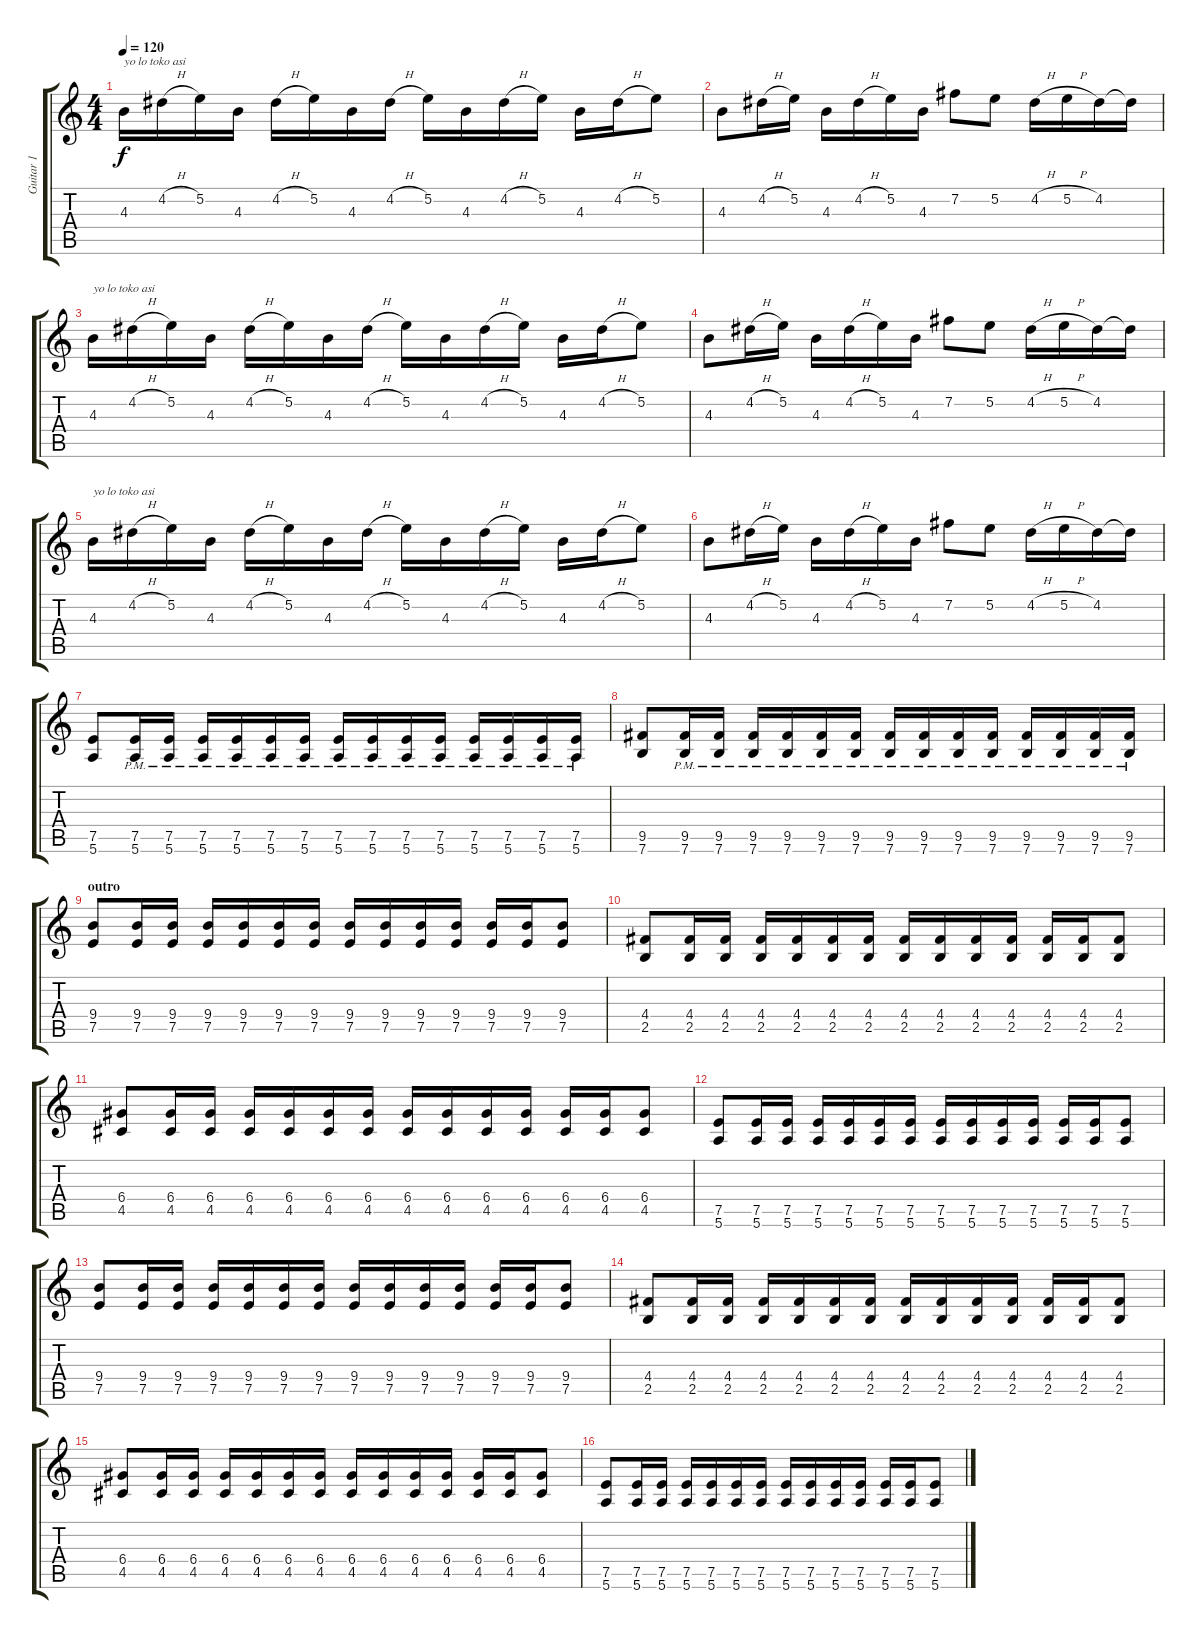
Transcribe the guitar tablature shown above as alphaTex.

\track ("Guitar 1" "Guitar 1") {instrument distortionguitar}
\staff {score tabs}
\tuning (E4 B3 G3 D3 A2 E2) {hide}
\ts (4 4)
\tempo 120
\clef g2
\ks c
4.3.16{txt "yo lo toko asi" dy f} 4.2{h}.16 5.2.16 4.3.16 4.2{h}.16 5.2.16 4.3.16 4.2{h}.16 5.2.16 4.3.16 4.2{h}.16 5.2.16 4.3.16 4.2{h}.16 5.2.8 |
4.3.8 4.2{h}.16 5.2.16 4.3.16 4.2{h}.16 5.2.16 4.3.16 7.2.8 5.2.8 4.2{h}.16 5.2{h}.16 4.2.16 4.2{t}.16 |
4.3.16{txt "yo lo toko asi"} 4.2{h}.16 5.2.16 4.3.16 4.2{h}.16 5.2.16 4.3.16 4.2{h}.16 5.2.16 4.3.16 4.2{h}.16 5.2.16 4.3.16 4.2{h}.16 5.2.8 |
4.3.8 4.2{h}.16 5.2.16 4.3.16 4.2{h}.16 5.2.16 4.3.16 7.2.8 5.2.8 4.2{h}.16 5.2{h}.16 4.2.16 4.2{t}.16 |
4.3.16{txt "yo lo toko asi"} 4.2{h}.16 5.2.16 4.3.16 4.2{h}.16 5.2.16 4.3.16 4.2{h}.16 5.2.16 4.3.16 4.2{h}.16 5.2.16 4.3.16 4.2{h}.16 5.2.8 |
4.3.8 4.2{h}.16 5.2.16 4.3.16 4.2{h}.16 5.2.16 4.3.16 7.2.8 5.2.8 4.2{h}.16 5.2{h}.16 4.2.16 4.2{t}.16 |
(7.5 5.6).8{volume 13} (7.5{pm} 5.6{pm}).16 (7.5{pm} 5.6{pm}).16 (7.5{pm} 5.6{pm}).16 (7.5{pm} 5.6{pm}).16 (7.5{pm} 5.6{pm}).16 (7.5{pm} 5.6{pm}).16 (7.5{pm} 5.6{pm}).16 (7.5{pm} 5.6{pm}).16 (7.5{pm} 5.6{pm}).16 (7.5{pm} 5.6{pm}).16 (7.5{pm} 5.6{pm}).16 (7.5{pm} 5.6{pm}).16 (7.5{pm} 5.6{pm}).16 (7.5{pm} 5.6{pm}).16 |
(9.5 7.6).8 (9.5{pm} 7.6{pm}).16 (9.5{pm} 7.6{pm}).16 (9.5{pm} 7.6{pm}).16 (9.5{pm} 7.6{pm}).16 (9.5{pm} 7.6{pm}).16 (9.5{pm} 7.6{pm}).16 (9.5{pm} 7.6{pm}).16 (9.5{pm} 7.6{pm}).16 (9.5{pm} 7.6{pm}).16 (9.5{pm} 7.6{pm}).16 (9.5{pm} 7.6{pm}).16 (9.5{pm} 7.6{pm}).16 (9.5{pm} 7.6{pm}).16 (9.5{pm} 7.6{pm}).16 |
\section ("" "outro")
(9.4 7.5).8 (9.4 7.5).16 (9.4 7.5).16 (9.4 7.5).16 (9.4 7.5).16 (9.4 7.5).16 (9.4 7.5).16 (9.4 7.5).16 (9.4 7.5).16 (9.4 7.5).16 (9.4 7.5).16 (9.4 7.5).16 (9.4 7.5).16 (9.4 7.5).8 |
(4.4 2.5).8 (4.4 2.5).16 (4.4 2.5).16 (4.4 2.5).16 (4.4 2.5).16 (4.4 2.5).16 (4.4 2.5).16 (4.4 2.5).16 (4.4 2.5).16 (4.4 2.5).16 (4.4 2.5).16 (4.4 2.5).16 (4.4 2.5).16 (4.4 2.5).8 |
(6.4 4.5).8 (6.4 4.5).16 (6.4 4.5).16 (6.4 4.5).16 (6.4 4.5).16 (6.4 4.5).16 (6.4 4.5).16 (6.4 4.5).16 (6.4 4.5).16 (6.4 4.5).16 (6.4 4.5).16 (6.4 4.5).16 (6.4 4.5).16 (6.4 4.5).8 |
(7.5 5.6).8 (7.5 5.6).16 (7.5 5.6).16 (7.5 5.6).16 (7.5 5.6).16 (7.5 5.6).16 (7.5 5.6).16 (7.5 5.6).16 (7.5 5.6).16 (7.5 5.6).16 (7.5 5.6).16 (7.5 5.6).16 (7.5 5.6).16 (7.5 5.6).8 |
(9.4 7.5).8 (9.4 7.5).16 (9.4 7.5).16 (9.4 7.5).16 (9.4 7.5).16 (9.4 7.5).16 (9.4 7.5).16 (9.4 7.5).16 (9.4 7.5).16 (9.4 7.5).16 (9.4 7.5).16 (9.4 7.5).16 (9.4 7.5).16 (9.4 7.5).8 |
(4.4 2.5).8 (4.4 2.5).16 (4.4 2.5).16 (4.4 2.5).16 (4.4 2.5).16 (4.4 2.5).16 (4.4 2.5).16 (4.4 2.5).16 (4.4 2.5).16 (4.4 2.5).16 (4.4 2.5).16 (4.4 2.5).16 (4.4 2.5).16 (4.4 2.5).8 |
(6.4 4.5).8 (6.4 4.5).16 (6.4 4.5).16 (6.4 4.5).16 (6.4 4.5).16 (6.4 4.5).16 (6.4 4.5).16 (6.4 4.5).16 (6.4 4.5).16 (6.4 4.5).16 (6.4 4.5).16 (6.4 4.5).16 (6.4 4.5).16 (6.4 4.5).8 |
(7.5 5.6).8 (7.5 5.6).16 (7.5 5.6).16 (7.5 5.6).16 (7.5 5.6).16 (7.5 5.6).16 (7.5 5.6).16 (7.5 5.6).16 (7.5 5.6).16 (7.5 5.6).16 (7.5 5.6).16 (7.5 5.6).16 (7.5 5.6).16 (7.5 5.6).8
